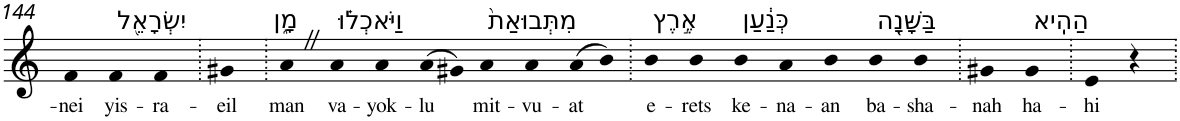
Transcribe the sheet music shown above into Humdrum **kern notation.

**kern	**text
*part1	*part1
*staff1	*staff1
*I"Piano	*
*I'Pno	*
!!LO:PB:g=z
*clefG2	*
*k[]	*
=144	=144
!	!LO:LY:b
4f	-nei
!LO:TX:a:t=יִשְׂרָאֵ֖ל	!
!	!LO:LY:b
4f	yis-
!	!LO:LY:b
4f	-ra-
=145.	=145.
!	!LO:LY:b
4g#X	-eil
=146.	=146.
!LO:TX:a:t=מָ֑ן	!
!	!LO:LY:b
4aZ	man
!LO:TX:a:t=וַיֹּאכְל֗וּ	!
!	!LO:LY:b
4a	va-
!	!LO:LY:b
4a	-yok-
!	!LO:LY:b
(>8a	-lu
8g#X)	.
!LO:TX:a:t=מִתְּבוּאַת֙	!
!	!LO:LY:b
4a	mit-
!	!LO:LY:b
4a	-vu-
!	!LO:LY:b
(>8a	-at
8b)	.
=147.	=147.
!LO:TX:a:t=אֶ֣רֶץ	!
!	!LO:LY:b
4b	e-
!	!LO:LY:b
4b	-rets
!LO:TX:a:t=כְּנַ֔עַן	!
!	!LO:LY:b
4b	ke-
!	!LO:LY:b
4a	-na-
!	!LO:LY:b
4b	-an
!LO:TX:a:t=בַּשָּׁנָ֖ה	!
!	!LO:LY:b
4b	ba-
!	!LO:LY:b
4b	-sha-
=148.	=148.
!	!LO:LY:b
4g#X	-nah
!LO:TX:a:t=הַהִֽיא	!
!	!LO:LY:b
4g#	ha-
=149.	=149.
!	!LO:LY:b
4e	-hi
4r	.
=.	=.
*-	*-
